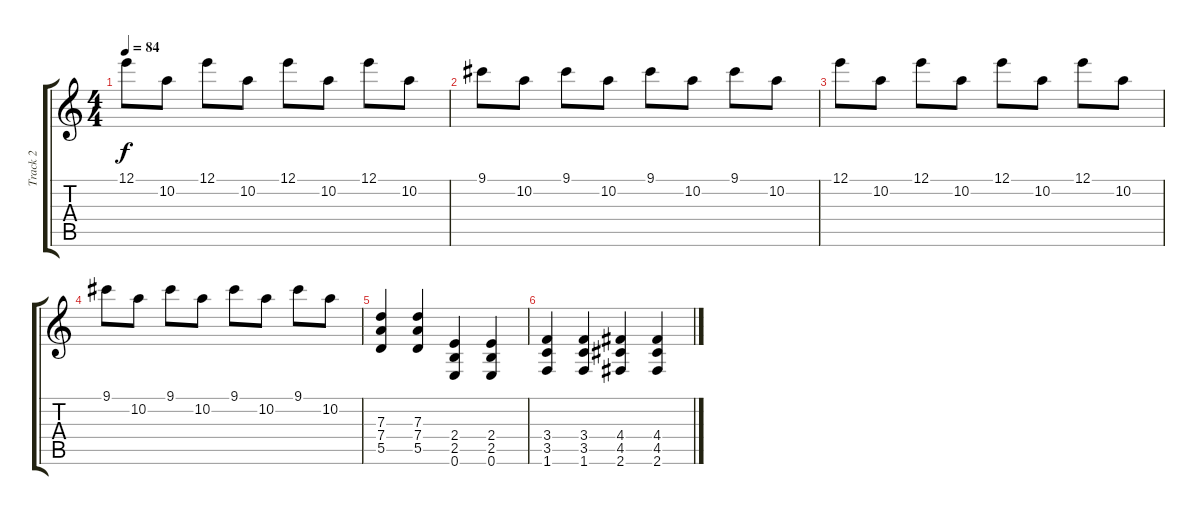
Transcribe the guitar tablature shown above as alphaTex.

\track ("Track 2" "Track 2") {instrument electricguitarclean}
\staff {score tabs}
\tuning (E4 B3 G3 D3 A2 E2) {hide}
\ts (4 4)
\tempo 84
\clef g2
\ks c
12.1.8{dy f instrument overdrivenguitar} 10.2.8 12.1.8 10.2.8 12.1.8 10.2.8 12.1.8 10.2.8 |
9.1.8 10.2.8 9.1.8 10.2.8 9.1.8 10.2.8 9.1.8 10.2.8 |
12.1.8{instrument overdrivenguitar} 10.2.8 12.1.8 10.2.8 12.1.8 10.2.8 12.1.8 10.2.8 |
9.1.8 10.2.8 9.1.8 10.2.8 9.1.8 10.2.8 9.1.8 10.2.8 |
(7.3 7.4 5.5).4 (7.3 7.4 5.5).4 (2.4 2.5 0.6).4 (2.4 2.5 0.6).4 |
(3.4 3.5 1.6).4 (3.4 3.5 1.6).4 (4.4 4.5 2.6).4 (4.4 4.5 2.6).4
